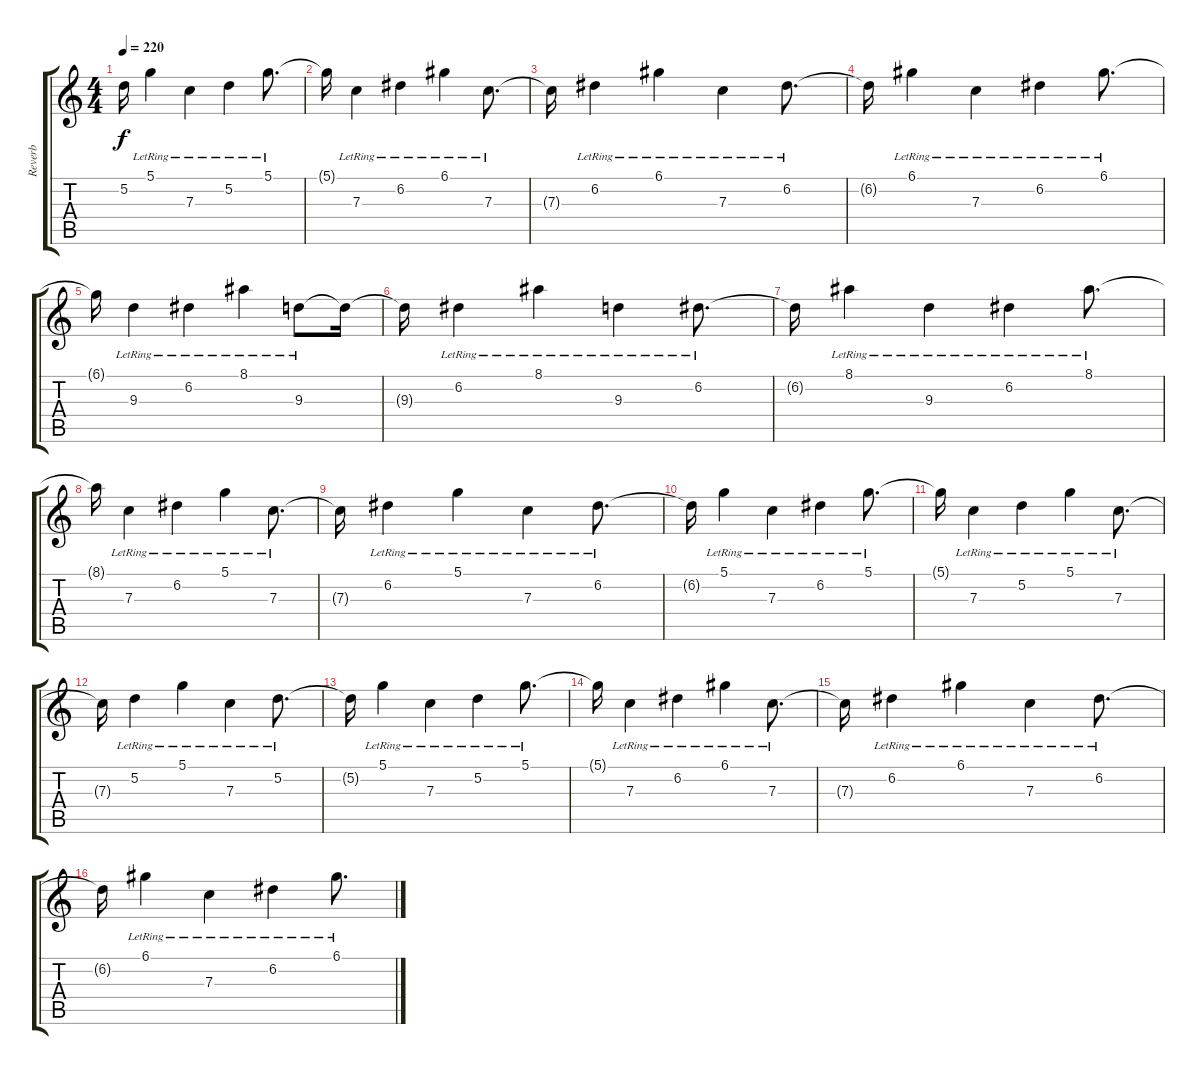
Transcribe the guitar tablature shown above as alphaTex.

\track ("Reverb" "Reverb") {instrument electricguitarjazz}
\staff {score tabs}
\tuning (D4 A3 F3 C3 G2 C2) {hide}
\ts (4 4)
\tempo 220
\clef g2
\ks c
5.2{t}.16{dy f} 5.1{lr}.4 7.3{lr}.4 5.2{lr}.4 5.1{lr}.8{d} |
5.1{t}.16 7.3{lr}.4 6.2{lr}.4 6.1{lr}.4 7.3{lr}.8{d} |
7.3{t}.16 6.2{lr}.4 6.1{lr}.4 7.3{lr}.4 6.2{lr}.8{d} |
6.2{t}.16 6.1{lr}.4 7.3{lr}.4 6.2{lr}.4 6.1{lr}.8{d} |
6.1{t}.16 9.3{lr}.4 6.2{lr}.4 8.1{lr}.4 9.3{lr}.8 9.3{t}.16 |
9.3{t}.16 6.2{lr}.4 8.1{lr}.4 9.3{lr}.4 6.2{lr}.8{d} |
6.2{t}.16 8.1{lr}.4 9.3{lr}.4 6.2{lr}.4 8.1{lr}.8{d} |
8.1{t}.16 7.3{lr}.4 6.2{lr}.4 5.1{lr}.4 7.3{lr}.8{d} |
7.3{t}.16 6.2{lr}.4 5.1{lr}.4 7.3{lr}.4 6.2{lr}.8{d} |
6.2{t}.16 5.1{lr}.4 7.3{lr}.4 6.2{lr}.4 5.1{lr}.8{d} |
5.1{t}.16 7.3{lr}.4 5.2{lr}.4 5.1{lr}.4 7.3{lr}.8{d} |
7.3{t}.16 5.2{lr}.4 5.1{lr}.4 7.3{lr}.4 5.2{lr}.8{d} |
5.2{t}.16 5.1{lr}.4 7.3{lr}.4 5.2{lr}.4 5.1{lr}.8{d} |
5.1{t}.16 7.3{lr}.4 6.2{lr}.4 6.1{lr}.4 7.3{lr}.8{d} |
7.3{t}.16 6.2{lr}.4 6.1{lr}.4 7.3{lr}.4 6.2{lr}.8{d} |
6.2{t}.16 6.1{lr}.4 7.3{lr}.4 6.2{lr}.4 6.1{lr}.8{d}
